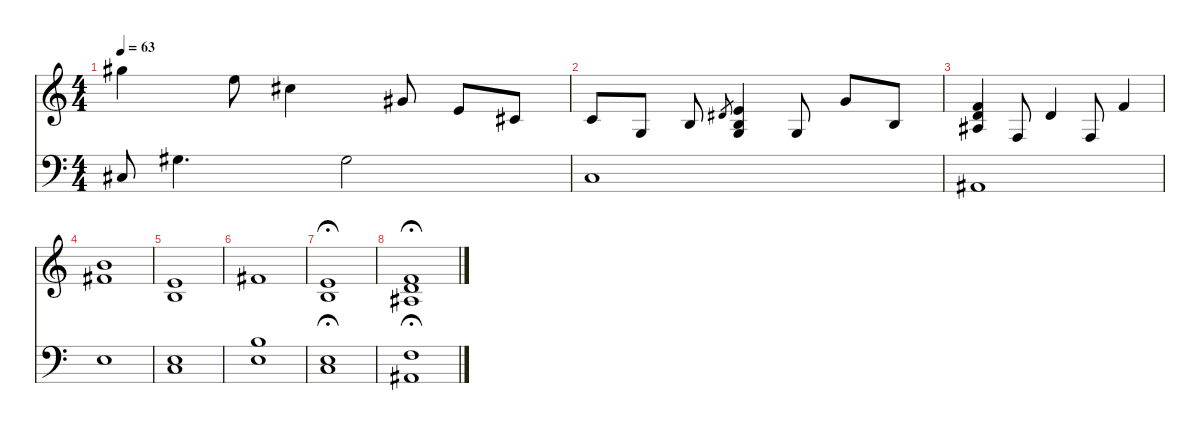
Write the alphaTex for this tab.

\defaultSystemsLayout 4
\hideDynamics
\bracketExtendMode nobrackets
\singleTrackTrackNamePolicy hidden
\multiTrackTrackNamePolicy hidden
\firstSystemTrackNameMode fullname
\firstSystemTrackNameOrientation horizontal
\otherSystemsTrackNameOrientation horizontal
\track ("Acoustic Piano" "pno.") {defaultSystemsLayout 4 instrument acousticgrandpiano}
\staff {score}
\tuning (E4 B3 G3 D3 A2 E2)
\ts (4 4)
\tempo 63
\clef g2
\ks aminor
16.1{acc #}.4{dy mf beam Down beam split} 12.1.8{beam Down beam split} 9.1{acc #}.4{beam Down beam split} 4.1{acc #}.8{beam Up beam split} 0.1.8{beam Up beam merge} 2.2{acc #}.8{beam Up beam split} |
5.3.8{beam Up beam merge} 0.3.8{beam Up beam split} 0.2.8{beam Up beam split} 4.2{acc #}.8{gr beam Up beam split} (0.1 0.2 0.3).4{beam Up beam split} 0.3.8{beam Up beam split} 3.1.8{beam Up beam merge} 0.2.8{beam Up beam split} |
(1.1 3.2 3.3{acc #}).4{beam Up beam split} 3.4.8{beam Up beam split} 3.2.4{beam Up beam split} 3.4.8{beam Up beam split} 1.1.4{beam Up} |
(7.1 7.2{acc #}).1{beam Up} |
(0.1 0.2).1{beam Up} |
2.1{acc #}.1{beam Up} |
(0.2 0.1).1{fermata (medium 0.03) beam Up} |
(3.3{acc #} 3.2 1.1).1{fermata (medium 1) beam Up}
\staff {score}
\tuning (G2 D2 A1 E1 B0)
\clef f4
\ottava regular
\simile none
\ks aminor
6.1{acc #}.8{dy mf beam Up} 18.2{acc #}.4{d beam Down} 18.2{acc #}.2{beam Down} |
5.1.1{beam Up} |
3.1{acc #}.1{beam Up} |
9.1.1{beam Down} |
(5.1 14.2).1{beam Down} |
(9.1 21.2).1{beam Down} |
(9.1 10.2).1{fermata (medium 0.03) beam Down} |
(3.1{acc #} 15.2).1{fermata (medium 1) beam Up}
